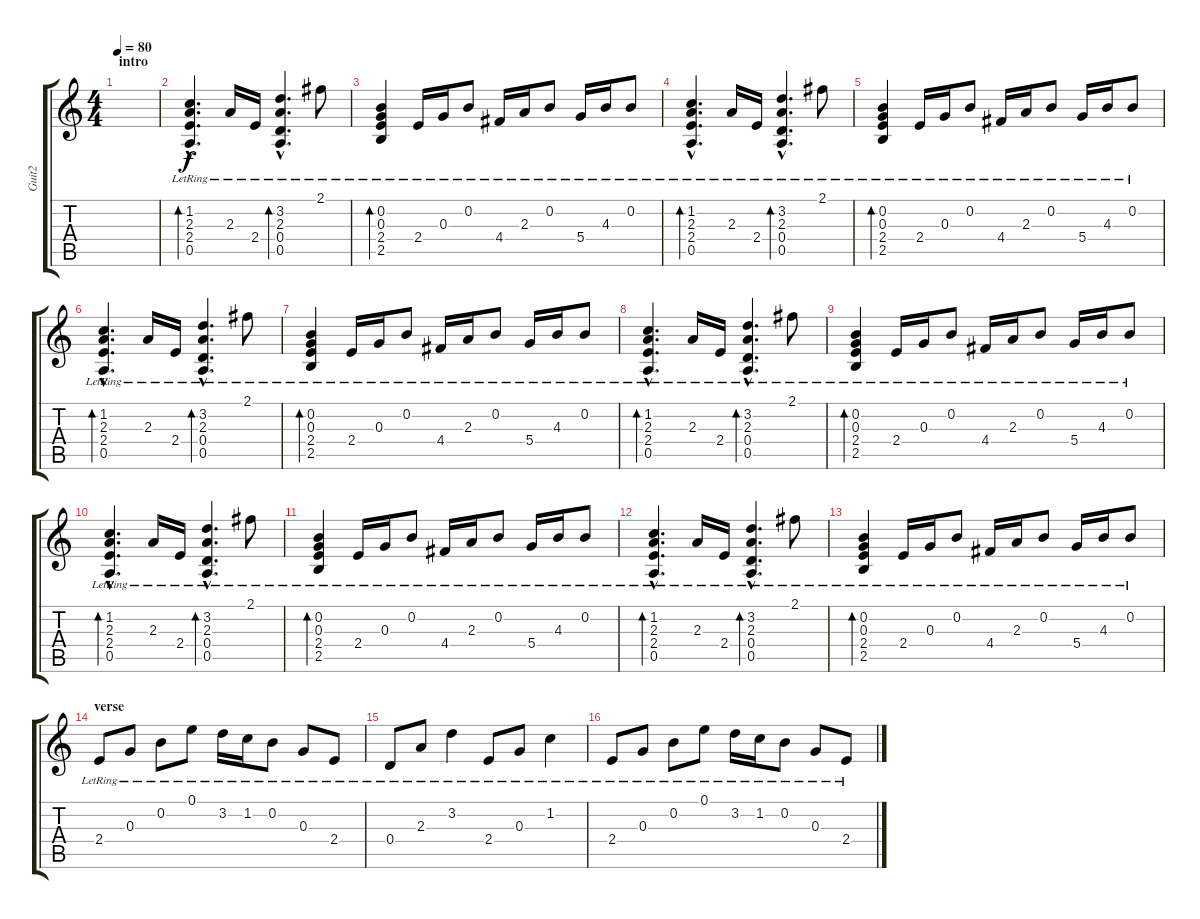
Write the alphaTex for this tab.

\track ("Guit2" "Guit2") {instrument acousticguitarsteel}
\staff {score tabs}
\tuning (E4 B3 G3 D3 A2 E2) {hide}
\ts (4 4)
\section ("" "intro")
\tempo 80
\clef g2
\ks c
|
(1.2{hac lr} 2.3{hac lr} 2.4{hac lr} 0.5{hac lr}).4{d bd 60} 2.3{lr}.16 2.4{lr}.16 (3.2{hac lr} 2.3{hac lr} 0.4{hac lr} 0.5{hac lr}).4{d bd 60} 2.1{lr}.8 |
(0.2{lr} 0.3{lr} 2.4{lr} 2.5{lr}).4{bd 60} 2.4{lr}.16 0.3{lr}.16 0.2{lr}.8 4.4{lr}.16 2.3{lr}.16 0.2{lr}.8 5.4{lr}.16 4.3{lr}.16 0.2{lr}.8 |
(1.2{hac lr} 2.3{hac lr} 2.4{hac lr} 0.5{hac lr}).4{d bd 60} 2.3{lr}.16 2.4{lr}.16 (3.2{hac lr} 2.3{hac lr} 0.4{hac lr} 0.5{hac lr}).4{d bd 60} 2.1{lr}.8 |
(0.2{lr} 0.3{lr} 2.4{lr} 2.5{lr}).4{bd 60} 2.4{lr}.16 0.3{lr}.16 0.2{lr}.8 4.4{lr}.16 2.3{lr}.16 0.2{lr}.8 5.4{lr}.16 4.3{lr}.16 0.2{lr}.8 |
(1.2{hac lr} 2.3{hac lr} 2.4{hac lr} 0.5{hac lr}).4{d bd 60} 2.3{lr}.16 2.4{lr}.16 (3.2{hac lr} 2.3{hac lr} 0.4{hac lr} 0.5{hac lr}).4{d bd 60} 2.1{lr}.8 |
(0.2{lr} 0.3{lr} 2.4{lr} 2.5{lr}).4{bd 60} 2.4{lr}.16 0.3{lr}.16 0.2{lr}.8 4.4{lr}.16 2.3{lr}.16 0.2{lr}.8 5.4{lr}.16 4.3{lr}.16 0.2{lr}.8 |
(1.2{hac lr} 2.3{hac lr} 2.4{hac lr} 0.5{hac lr}).4{d bd 60} 2.3{lr}.16 2.4{lr}.16 (3.2{hac lr} 2.3{hac lr} 0.4{hac lr} 0.5{hac lr}).4{d bd 60} 2.1{lr}.8 |
(0.2{lr} 0.3{lr} 2.4{lr} 2.5{lr}).4{bd 60} 2.4{lr}.16 0.3{lr}.16 0.2{lr}.8 4.4{lr}.16 2.3{lr}.16 0.2{lr}.8 5.4{lr}.16 4.3{lr}.16 0.2{lr}.8 |
(1.2{hac lr} 2.3{hac lr} 2.4{hac lr} 0.5{hac lr}).4{d bd 60} 2.3{lr}.16 2.4{lr}.16 (3.2{hac lr} 2.3{hac lr} 0.4{hac lr} 0.5{hac lr}).4{d bd 60} 2.1{lr}.8 |
(0.2{lr} 0.3{lr} 2.4{lr} 2.5{lr}).4{bd 60} 2.4{lr}.16 0.3{lr}.16 0.2{lr}.8 4.4{lr}.16 2.3{lr}.16 0.2{lr}.8 5.4{lr}.16 4.3{lr}.16 0.2{lr}.8 |
(1.2{hac lr} 2.3{hac lr} 2.4{hac lr} 0.5{hac lr}).4{d bd 60} 2.3{lr}.16 2.4{lr}.16 (3.2{hac lr} 2.3{hac lr} 0.4{hac lr} 0.5{hac lr}).4{d bd 60} 2.1{lr}.8 |
(0.2{lr} 0.3{lr} 2.4{lr} 2.5{lr}).4{bd 60} 2.4{lr}.16 0.3{lr}.16 0.2{lr}.8 4.4{lr}.16 2.3{lr}.16 0.2{lr}.8 5.4{lr}.16 4.3{lr}.16 0.2{lr}.8 |
\section ("" "verse")
2.4{lr}.8{dy f instrument electricguitarclean} 0.3{lr}.8 0.2{lr}.8 0.1{lr}.8 3.2{lr}.16 1.2{lr}.16 0.2{lr}.8 0.3{lr}.8 2.4{lr}.8 |
0.4{lr}.8 2.3{lr}.8 3.2{lr}.4 2.4{lr}.8 0.3{lr}.8 1.2{lr}.4 |
2.4{lr}.8{instrument electricguitarclean} 0.3{lr}.8 0.2{lr}.8 0.1{lr}.8 3.2{lr}.16 1.2{lr}.16 0.2{lr}.8 0.3{lr}.8 2.4{lr}.8
